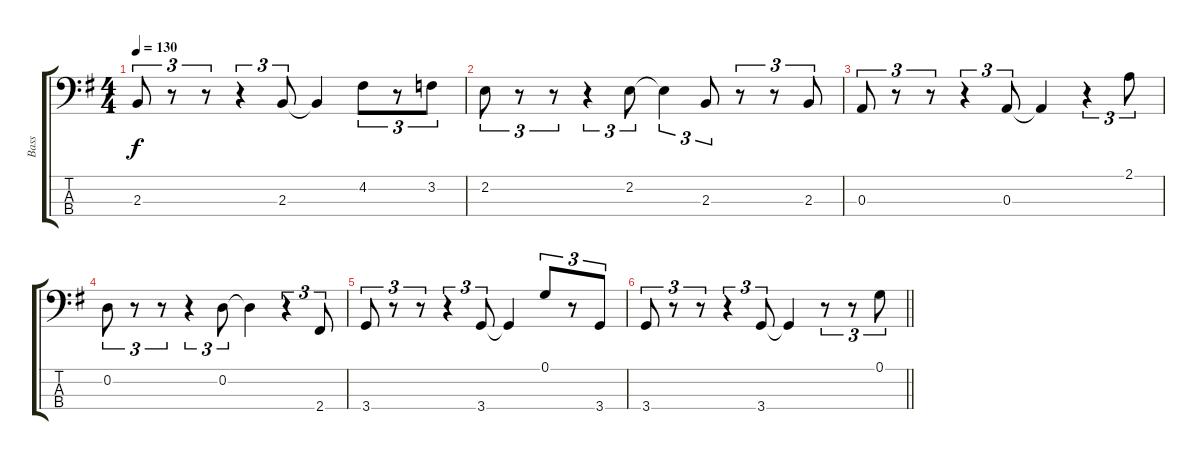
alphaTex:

\track ("Bass" "Bass") {instrument electricbassfinger}
\staff {score tabs}
\tuning (G2 D2 A1 E1) {hide}
\ts (4 4)
\tempo 130
\clef f4
\ks g
2.3.8{tu (3 2) dy f} r.8{tu (3 2)} r.8{tu (3 2)} r.4{tu (3 2)} 2.3.8{tu (3 2)} 2.3{t}.4 4.2.8{tu (3 2)} r.8{tu (3 2)} 3.2.8{tu (3 2)} |
2.2.8{tu (3 2)} r.8{tu (3 2)} r.8{tu (3 2)} r.4{tu (3 2)} 2.2.8{tu (3 2)} 2.2{t}.4{tu (3 2)} 2.3.8{tu (3 2)} r.8{tu (3 2)} r.8{tu (3 2)} 2.3.8{tu (3 2)} |
0.3.8{tu (3 2)} r.8{tu (3 2)} r.8{tu (3 2)} r.4{tu (3 2)} 0.3.8{tu (3 2)} 0.3{t}.4 r.4{tu (3 2)} 2.1.8{tu (3 2)} |
0.2.8{tu (3 2)} r.8{tu (3 2)} r.8{tu (3 2)} r.4{tu (3 2)} 0.2.8{tu (3 2)} 0.2{t}.4 r.4{tu (3 2)} 2.4.8{tu (3 2)} |
3.4.8{tu (3 2)} r.8{tu (3 2)} r.8{tu (3 2)} r.4{tu (3 2)} 3.4.8{tu (3 2)} 3.4{t}.4 0.1.8{tu (3 2)} r.8{tu (3 2)} 3.4.8{tu (3 2)} |
\barLineRight lightlight
3.4.8{tu (3 2)} r.8{tu (3 2)} r.8{tu (3 2)} r.4{tu (3 2)} 3.4.8{tu (3 2)} 3.4{t}.4 r.8{tu (3 2)} r.8{tu (3 2)} 0.1.8{tu (3 2)}
